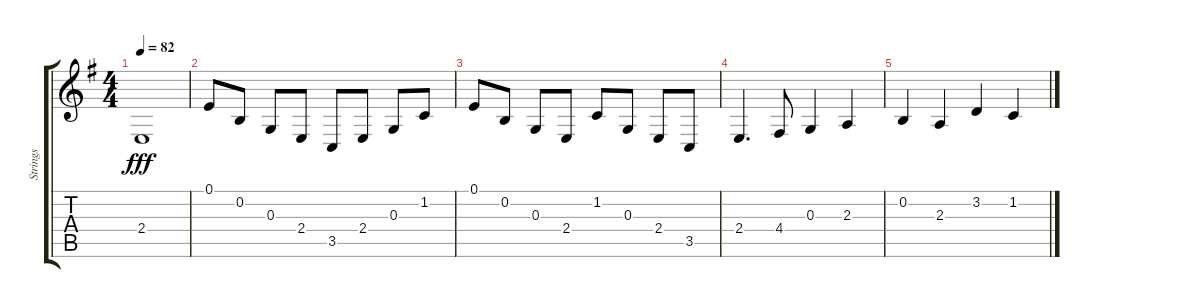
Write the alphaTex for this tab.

\track ("Strings" "Strings") {instrument synthstrings1}
\staff {score tabs}
\tuning (E4 B3 G3 D3 A2 E2) {hide}
\ts (4 4)
\tempo 82
\clef g2
\ks eminor
2.4.1{dy fff volume 10} |
0.1.8{volume 8} 0.2.8{volume 8} 0.3.8{volume 8} 2.4.8{volume 7} 3.5.8{volume 7} 2.4.8{volume 7} 0.3.8{volume 6} 1.2.8{volume 6} |
0.1.8{volume 6} 0.2.8{volume 6} 0.3.8{volume 6} 2.4.8{volume 5} 1.2.8{volume 5} 0.3.8{volume 5} 2.4.8{volume 4} 3.5.8{volume 4} |
2.4.4{d volume 4} 4.4.8{volume 3} 0.3.4{volume 3} 2.3.4{volume 3} |
0.2.4{volume 2} 2.3.4{volume 2} 3.2.4{volume 1} 1.2.4{volume 1}
